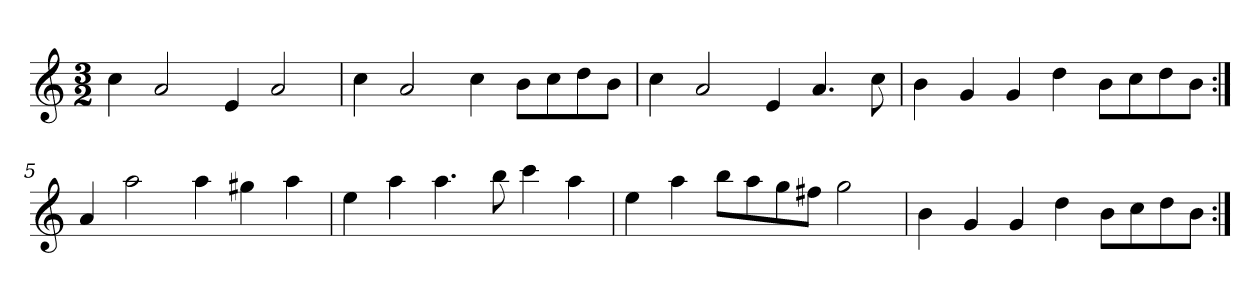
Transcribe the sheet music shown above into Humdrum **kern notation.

**kern
*part1
*staff1
*clefG2
*k[]
*M3/2
=1
4cc\
2a/
4e/
2a/
=2
4cc\
2a/
4cc\
8b\L
8cc\
8dd\
8b\J
=3
4cc\
2a/
4e/
4.a/
8cc\
=4
4b\
4g/
4g/
4dd\
8b\L
8cc\
8dd\
8b\J
=5:|!
4a/
2aa\
4aa\
4gg#X\
4aa\
=6
4ee\
4aa\
4.aa\
8bb\
4ccc\
4aa\
!!LO:LB:g=z
=7
4ee\
4aa\
8bb\L
8aa\
8gg\
8ff#X\J
2gg\
=8
4b\
4g/
4g/
4dd\
8b\L
8cc\
8dd\
8b\J
=:|!
*-
